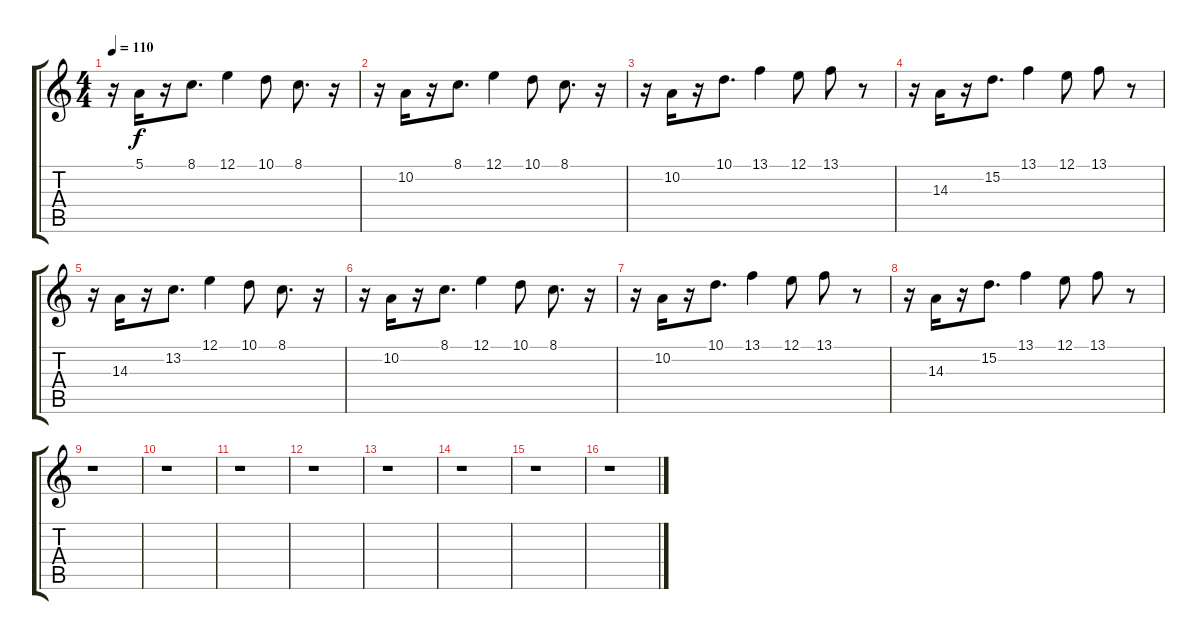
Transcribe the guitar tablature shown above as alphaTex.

\track "" {instrument brasssection}
\staff {score tabs}
\tuning (E4 B3 G3 D3 A2 E2) {hide}
\ts (4 4)
\tempo 110
\clef g2
\ks c
r.16{dy f} 5.1.16 r.16 8.1.8{d} 12.1.4 10.1.8 8.1.8{d} r.16 |
r.16 10.2.16 r.16 8.1.8{d} 12.1.4 10.1.8 8.1.8{d} r.16 |
r.16 10.2.16 r.16 10.1.8{d} 13.1.4 12.1.8 13.1.8 r.8 |
r.16 14.3.16 r.16 15.2.8{d} 13.1.4 12.1.8 13.1.8 r.8 |
r.16 14.3.16 r.16 13.2.8{d} 12.1.4 10.1.8 8.1.8{d} r.16 |
r.16 10.2.16 r.16 8.1.8{d} 12.1.4 10.1.8 8.1.8{d} r.16 |
r.16 10.2.16 r.16 10.1.8{d} 13.1.4 12.1.8 13.1.8 r.8 |
r.16 14.3.16 r.16 15.2.8{d} 13.1.4 12.1.8 13.1.8 r.8 |
r.1 |
r.1 |
r.1 |
r.1 |
r.1 |
r.1 |
r.1 |
r.1
